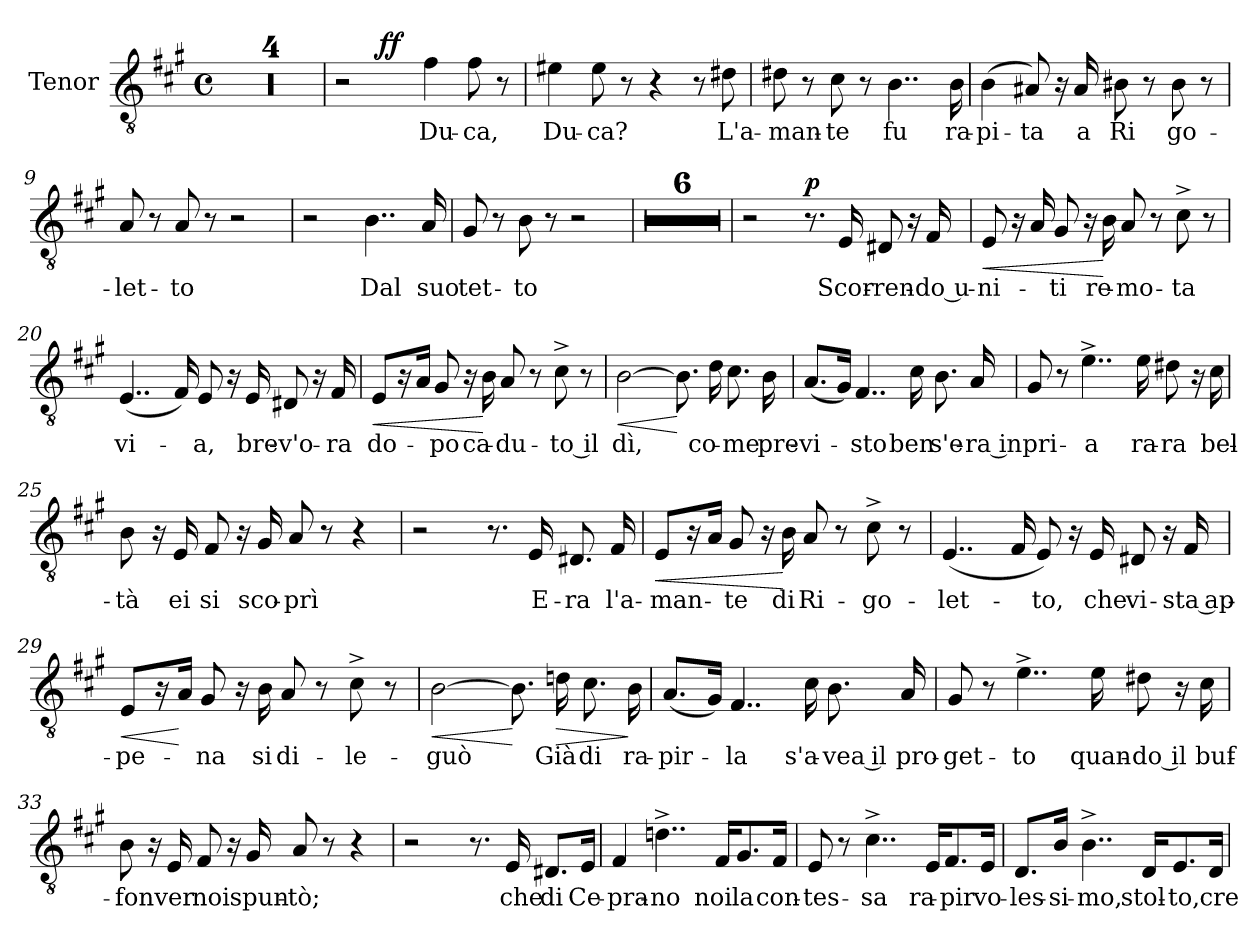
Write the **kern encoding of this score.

**kern	**text	**dynam
*part1	*part1	*part1
*staff1	*staff1	*staff1
*I"Tenor	*	*
*I'T	*	*
*clefGv2	*	*
*k[f#c#g#]	*	*
*A:	*	*
*M4/4	*	*
*met(c)	*	*
=1	=1	=1
1r	.	.
=2	=2	=2
1r	.	.
=3	=3	=3
1r	.	.
!!LO:PB:g=z
=4	=4	=4
1r	.	.
=5	=5	=5
*^	*	*
2r	4ryy	.	.
!	!	!	!LO:DY:a
.	2.ryy	.	ff
!	!	!LO:LY:b	!
4f#\	.	Du-	.
!	!	!LO:LY:b	!
8f#\	.	-ca,	.
8r	.	.	.
*v	*v	*	*
=6	=6	=6
*^	*	*
!	!	!LO:LY:b	!
*v	*v	*	*
4e#X\	Du-	.
!	!LO:LY:b	!
8e#\	-ca?	.
8r	.	.
4r	.	.
8r	.	.
!	!LO:LY:b	!
8d#X\	L'a-	.
!!LO:PB:g=z
=7	=7	=7
!	!LO:LY:b	!
8d#X\	-man-	.
8r	.	.
!	!LO:LY:b	!
8c#\	-te	.
8r	.	.
!	!LO:LY:b	!
4..B\	fu	.
!	!LO:LY:b	!
16B\	ra-	.
=8	=8	=8
!	!LO:LY:b	!
(<4B\	-pi-	.
!	!LO:LY:b	!
8A#X/)	-ta	.
16r	.	.
!	!LO:LY:b	!
16A#/	a	.
!	!LO:LY:b	!
8B#X\	Ri	.
8r	.	.
!	!LO:LY:b	!
8B#\	go-	.
8r	.	.
=9	=9	=9
!	!LO:LY:b	!
8A/	-let-	.
8r	.	.
!	!LO:LY:b	!
8A/	-to	.
8r	.	.
2r	.	.
!!LO:PB:g=z
=10	=10	=10
2r	.	.
!	!LO:LY:b	!
4..B\	Dal	.
!	!LO:LY:b	!
16A/	suo	.
=11	=11	=11
!	!LO:LY:b	!
8G#/	tet-	.
8r	.	.
!	!LO:LY:b	!
8B\	-to	.
8r	.	.
2r	.	.
=12	=12	=12
1r	.	.
!!LO:PB:g=z
=13	=13	=13
1r	.	.
=14	=14	=14
1r	.	.
=15	=15	=15
1r	.	.
=16	=16	=16
1r	.	.
=17	=17	=17
1r	.	.
!!LO:LB:g=z
=18	=18	=18
2r	.	.
!	!	!LO:DY:a
8.r	.	p
!	!LO:LY:b	!
16E/	Scor-	.
!	!LO:LY:b	!
8D#X/	-ren-	.
16r	.	.
!	!LO:LY:b	!
16F#/	do u-	.
=19	=19	=19
!	!LO:LY:b	!LO:HP:b
8E/	-ni-	<
16r	.	.
16A/	.	.
!	!LO:LY:b	!
8G#/	-ti	.
16r	.	.
!	!LO:LY:b	!
16B\	re-	[
!	!LO:LY:b	!
8A/	-mo-	.
8r	.	.
!	!LO:LY:b	!
8c#^\	-ta	.
8r	.	.
=20	=20	=20
!	!LO:LY:b	!
(<4..E/	vi-	.
16F#/)	.	.
!	!LO:LY:b	!
8E/	-a,	.
16r	.	.
!	!LO:LY:b	!
16E/	bre-	.
!	!LO:LY:b	!
8D#X/	-v'o-	.
16r	.	.
!	!LO:LY:b	!
16F#/	-ra	.
!!LO:PB:g=z
=21	=21	=21
!	!LO:LY:b	!LO:HP:b
8E/L	do-	<
16r	.	.
16A/Jk	.	.
!	!LO:LY:b	!
8G#/	-po	.
16r	.	.
!	!LO:LY:b	!
16B\	ca-	[
!	!LO:LY:b	!
8A/	-du-	.
8r	.	.
!	!LO:LY:b	!
8c#^\	to il	.
8r	.	.
=22	=22	=22
!	!LO:LY:b	!LO:HP:b
[2B\	dì,	<
8.B\]	.	[
!	!LO:LY:b	!
16d\	co-	.
!	!LO:LY:b	!
8.c#\	-me	.
!	!LO:LY:b	!
16B\	pre-	.
=23	=23	=23
!	!LO:LY:b	!
(<8.A/L	-vi-	.
16G#/Jk)	.	.
!	!LO:LY:b	!
4..F#/	-sto	.
!	!LO:LY:b	!
16c#\	ben	.
!	!LO:LY:b	!
8.B\	s'e-	.
!	!LO:LY:b	!
16A/	ra in	.
!!LO:PB:g=z
=24	=24	=24
!	!LO:LY:b	!
8G#/	pri-	.
8r	.	.
!	!LO:LY:b	!
4..e^\	-a	.
!	!LO:LY:b	!
16e\	ra-	.
!	!LO:LY:b	!
8d#X\	-ra	.
16r	.	.
!	!LO:LY:b	!
16c#\	bel-	.
=25	=25	=25
!	!LO:LY:b	!
8B\	-tà	.
16r	.	.
!	!LO:LY:b	!
16E/	ei	.
!	!LO:LY:b	!
8F#/	si	.
16r	.	.
!	!LO:LY:b	!
16G#/	sco-	.
!	!LO:LY:b	!
8A/	-prì	.
8r	.	.
4r	.	.
!!LO:PB:g=z
=26	=26	=26
2r	.	.
8.r	.	.
!	!LO:LY:b	!
16E/	E-	.
!	!LO:LY:b	!
8.D#X/	-ra	.
!	!LO:LY:b	!
16F#/	l'a-	.
=27	=27	=27
!	!LO:LY:b	!LO:HP:b
8E/L	-man-	<
16r	.	.
16A/Jk	.	.
!	!LO:LY:b	!
8G#/	-te	.
16r	.	.
!	!LO:LY:b	!
16B\	di	[
!	!LO:LY:b	!
8A/	Ri-	.
8r	.	.
!	!LO:LY:b	!
8c#^\	-go-	.
8r	.	.
!!LO:PB:g=z
=28	=28	=28
!	!LO:LY:b	!
(<4..E/	-let-	.
16F#/	.	.
!	!LO:LY:b	!
8E/)	-to,	.
16r	.	.
!	!LO:LY:b	!
16E/	che	.
!	!LO:LY:b	!
8D#X/	vi-	.
16r	.	.
!	!LO:LY:b	!
16F#/	sta ap-	.
=29	=29	=29
!	!LO:LY:b	!LO:HP:b
8E/L	-pe-	<
16r	.	.
16A/Jk	.	[
!	!LO:LY:b	!
8G#/	-na	.
16r	.	.
!	!LO:LY:b	!
16B\	si	.
!	!LO:LY:b	!
8A/	di-	.
8r	.	.
!	!LO:LY:b	!
8c#^\	-le-	.
8r	.	.
=30	=30	=30
!	!LO:LY:b	!LO:HP:b
[2B\	-guò	<
8.B\]	.	[
!	!LO:LY:b	!LO:HP:b
16dni\	Già	>
!	!LO:LY:b	!
8.c#\	di	.
!	!LO:LY:b	!
16B\	ra-	]
!!LO:PB:g=z
=31	=31	=31
!	!LO:LY:b	!
(<8.A/L	-pir-	.
16G#/Jk)	.	.
!	!LO:LY:b	!
4..F#/	-la	.
!	!LO:LY:b	!
16c#\	s'a-	.
!	!LO:LY:b	!
8.B\	vea il	.
!	!LO:LY:b	!
16A/	pro-	.
=32	=32	=32
!	!LO:LY:b	!
8G#/	-get-	.
8r	.	.
!	!LO:LY:b	!
4..e^\	-to	.
!	!LO:LY:b	!
16e\	quan-	.
!	!LO:LY:b	!
8d#X\	do il	.
16r	.	.
!	!LO:LY:b	!
16c#\	buf-	.
!!LO:PB:g=z
=33	=33	=33
!	!LO:LY:b	!
8B\	-fon	.
16r	.	.
!	!LO:LY:b	!
16E/	ver	.
!	!LO:LY:b	!
8F#/	noi	.
16r	.	.
!	!LO:LY:b	!
16G#/	spun-	.
!	!LO:LY:b	!
8A/	-tò;	.
8r	.	.
4r	.	.
=34	=34	=34
2r	.	.
8.r	.	.
!	!LO:LY:b	!
16E/	che	.
!	!LO:LY:b	!
8.D#X/L	di	.
!	!LO:LY:b	!
16E/Jk	Ce-	.
!!LO:PB:g=z
=35	=35	=35
!	!LO:LY:b	!
4F#/	-pra-	.
!	!LO:LY:b	!
4..dn^\	-no	.
!	!LO:LY:b	!
16F#/KL	noi	.
!	!LO:LY:b	!
8.G#/	la	.
!	!LO:LY:b	!
16F#/Jk	con-	.
=36	=36	=36
!	!LO:LY:b	!
8E/	-tes-	.
8r	.	.
!	!LO:LY:b	!
4..c#^\	-sa	.
!	!LO:LY:b	!
16E/KL	ra-	.
!	!LO:LY:b	!
8.F#/	-pir	.
!	!LO:LY:b	!
16E/Jk	vo-	.
=37	=37	=37
!	!LO:LY:b	!
8.D/L	-les-	.
!	!LO:LY:b	!
16B/Jk	-si-	.
!	!LO:LY:b	!
4..B^\	-mo,	.
!	!LO:LY:b	!
16D/KL	stol-	.
!	!LO:LY:b	!
8.E/	-to,	.
!	!LO:LY:b	!
16D/Jk	cre-	.
=	=	=
*-	*-	*-
